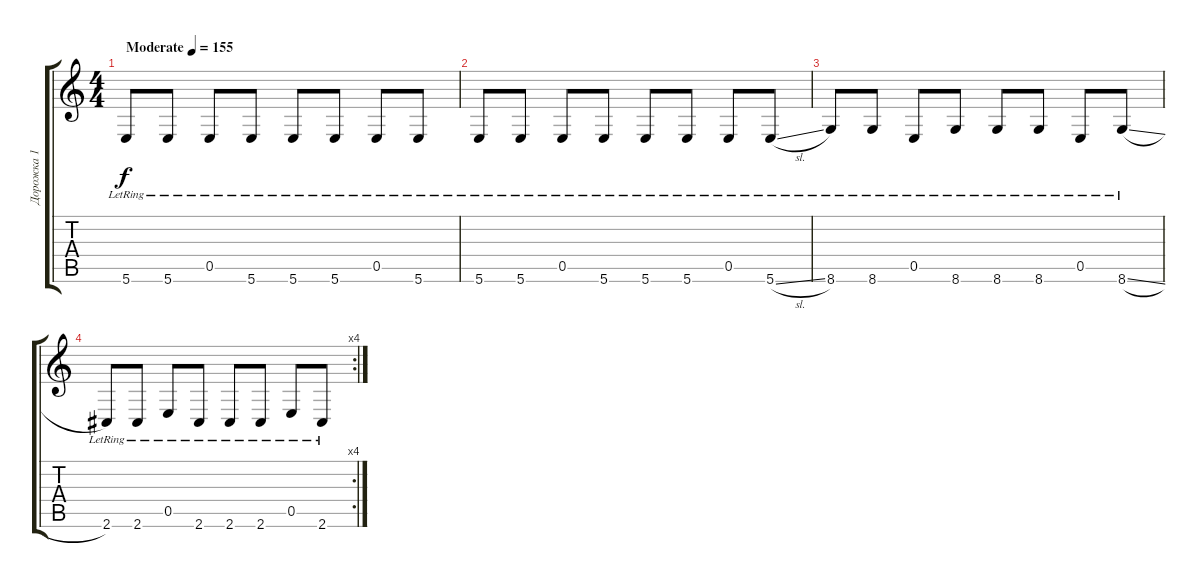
\track ("Дорожка 1" "Дорожка 1") {instrument acousticguitarsteel}
\staff {score tabs}
\tuning (B3 Gb3 D3 A2 E2 B1) {hide}
\ts (4 4)
\tempo (155 "Moderate")
\clef g2
\ks c
5.6{lr}.8{dy f instrument acousticguitarsteel} 5.6{lr}.8 0.5{lr}.8 5.6{lr}.8 5.6{lr}.8 5.6{lr}.8 0.5{lr}.8 5.6{lr}.8 |
5.6{lr}.8 5.6{lr}.8 0.5{lr}.8 5.6{lr}.8 5.6{lr}.8 5.6{lr}.8 0.5{lr}.8 5.6{sl lr}.8 |
8.6{lr}.8 8.6{lr}.8 0.5{lr}.8 8.6{lr}.8 8.6{lr}.8 8.6{lr}.8 0.5{lr}.8 8.6{sl lr}.8 |
\rc 4
2.6{lr}.8 2.6{lr}.8 0.5{lr}.8 2.6{lr}.8 2.6{lr}.8 2.6{lr}.8 0.5{lr}.8 2.6{lr}.8
